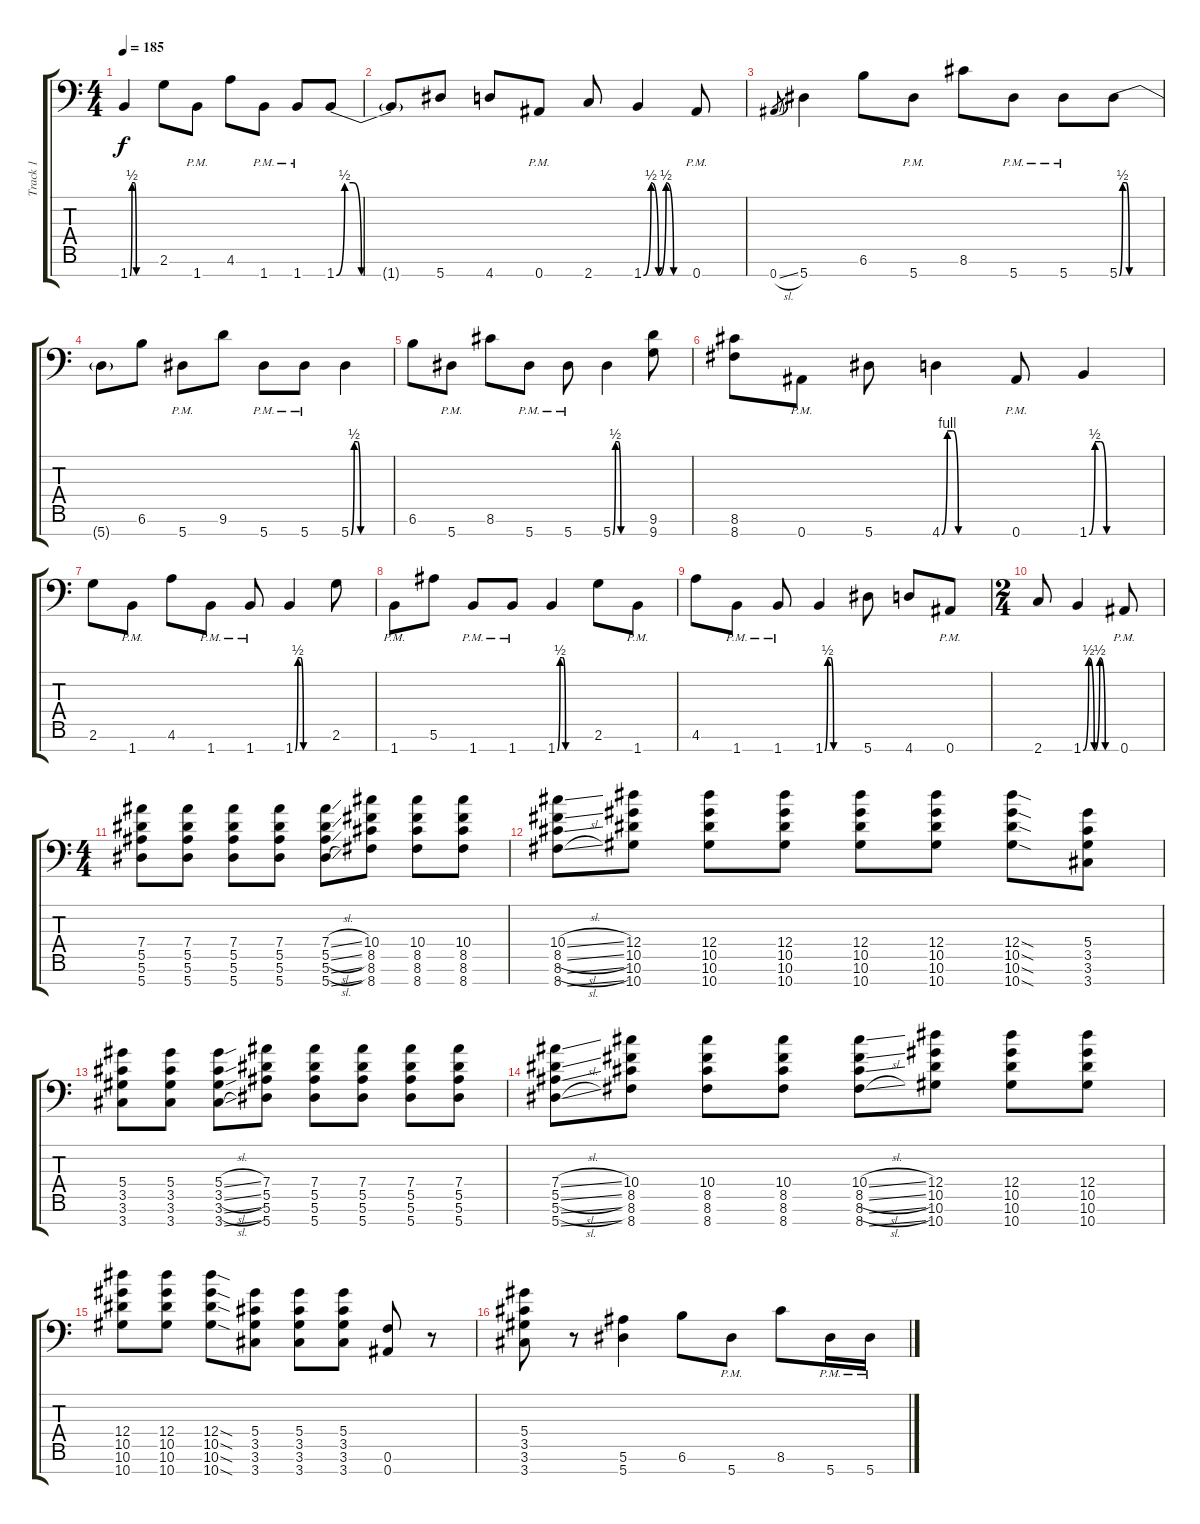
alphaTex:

\track ("Track 1" "Track 1") {instrument overdrivenguitar}
\staff {score tabs}
\tuning (F4 C4 Ab3 Eb3 Bb2 F2 Bb1) {hide}
\ts (4 4)
\tempo 185
\clef f4
\ks c
1.7{be (custom 0 0 5 2 10 2 15 0 30 0 60 0)}.4{dy f} 2.6.8 1.7{pm}.8 4.6.8 1.7{pm}.8 1.7{pm}.8 1.7{be (custom 0 0 5 2 10 2 15 0 30 0 60 0)}.8 |
1.7{t}.8 5.7.8 4.7.8 0.7{pm}.8 2.7.8 1.7{be (custom 0 0 10 2 20 0 30 2 40 0 50 0 60 0)}.4 0.7{pm}.8 |
0.7{sl}.8{gr} 5.7.4 6.6.8 5.7{pm}.8 8.6.8 5.7{pm}.8 5.7{pm}.8 5.7{be (custom 0 0 5 2 10 2 15 0 60 0)}.8 |
5.7{t}.8 6.6.8 5.7{pm}.8 9.6.8 5.7{pm}.8 5.7{pm}.8 5.7{be (custom 0 0 5 2 10 2 15 0 60 0)}.4 |
6.6.8 5.7{pm}.8 8.6.8 5.7{pm}.8 5.7{pm}.8 5.7{be (custom 0 0 5 2 10 2 15 0 60 0)}.4 (9.6 9.7).8 |
(8.6 8.7).8 0.7{pm}.8 5.7.8 4.7{be (custom 0 0 5 4 10 4 15 0 60 0)}.4 0.7{pm}.8 1.7{be (custom 0 0 5 2 10 2 15 0 30 0 60 0)}.4 |
2.6.8 1.7{pm}.8 4.6.8 1.7{pm}.8 1.7{pm}.8 1.7{be (custom 0 0 5 2 10 2 15 0 60 0)}.4 2.6.8 |
1.7{pm}.8 5.6.8 1.7{pm}.8 1.7{pm}.8 1.7{be (custom 0 0 5 2 10 2 15 0 30 0 60 0)}.4 2.6.8 1.7{pm}.8 |
4.6.8 1.7{pm}.8 1.7{pm}.8 1.7{be (custom 0 0 5 2 10 2 15 0 30 0 60 0)}.4 5.7.8 4.7.8 0.7{pm}.8 |
\ts (2 4)
2.7.8 1.7{be (custom 0 0 10 2 20 0 30 2 40 0 50 0 60 0)}.4 0.7{pm}.8 |
\ts (4 4)
(7.4 5.5 5.6 5.7).8 (7.4 5.5 5.6 5.7).8 (7.4 5.5 5.6 5.7).8 (7.4 5.5 5.6 5.7).8 (7.4{sl} 5.5{sl} 5.6{sl} 5.7{sl}).8 (10.4 8.5 8.6 8.7).8 (10.4 8.5 8.6 8.7).8 (10.4 8.5 8.6 8.7).8 |
(10.4{sl} 8.5{sl} 8.6{sl} 8.7{sl}).8 (12.4 10.5 10.6 10.7).8 (12.4 10.5 10.6 10.7).8 (12.4 10.5 10.6 10.7).8 (12.4 10.5 10.6 10.7).8 (12.4 10.5 10.6 10.7).8 (12.4{sod} 10.5{sod} 10.6{sod} 10.7{sod}).8 (5.4 3.5 3.6 3.7).8 |
(5.4 3.5 3.6 3.7).8 (5.4 3.5 3.6 3.7).8 (5.4{sl} 3.5{sl} 3.6{sl} 3.7{sl}).8 (7.4 5.5 5.6 5.7).8 (7.4 5.5 5.6 5.7).8 (7.4 5.5 5.6 5.7).8 (7.4 5.5 5.6 5.7).8 (7.4 5.5 5.6 5.7).8 |
(7.4{sl} 5.5{sl} 5.6{sl} 5.7{sl}).8 (10.4 8.5 8.6 8.7).8 (10.4 8.5 8.6 8.7).8 (10.4 8.5 8.6 8.7).8 (10.4{sl} 8.5{sl} 8.6{sl} 8.7{sl}).8 (12.4 10.5 10.6 10.7).8 (12.4 10.5 10.6 10.7).8 (12.4 10.5 10.6 10.7).8 |
(12.4 10.5 10.6 10.7).8 (12.4 10.5 10.6 10.7).8 (12.4{sod} 10.5{sod} 10.6{sod} 10.7{sod}).8 (5.4 3.5 3.6 3.7).8 (5.4 3.5 3.6 3.7).8 (5.4 3.5 3.6 3.7).8 (0.6 0.7).8 r.8 |
(5.4 3.5 3.6 3.7).8 r.8 (5.6 5.7).4 6.6.8 5.7{pm}.8 8.6.8 5.7{pm}.16 5.7{pm}.16
